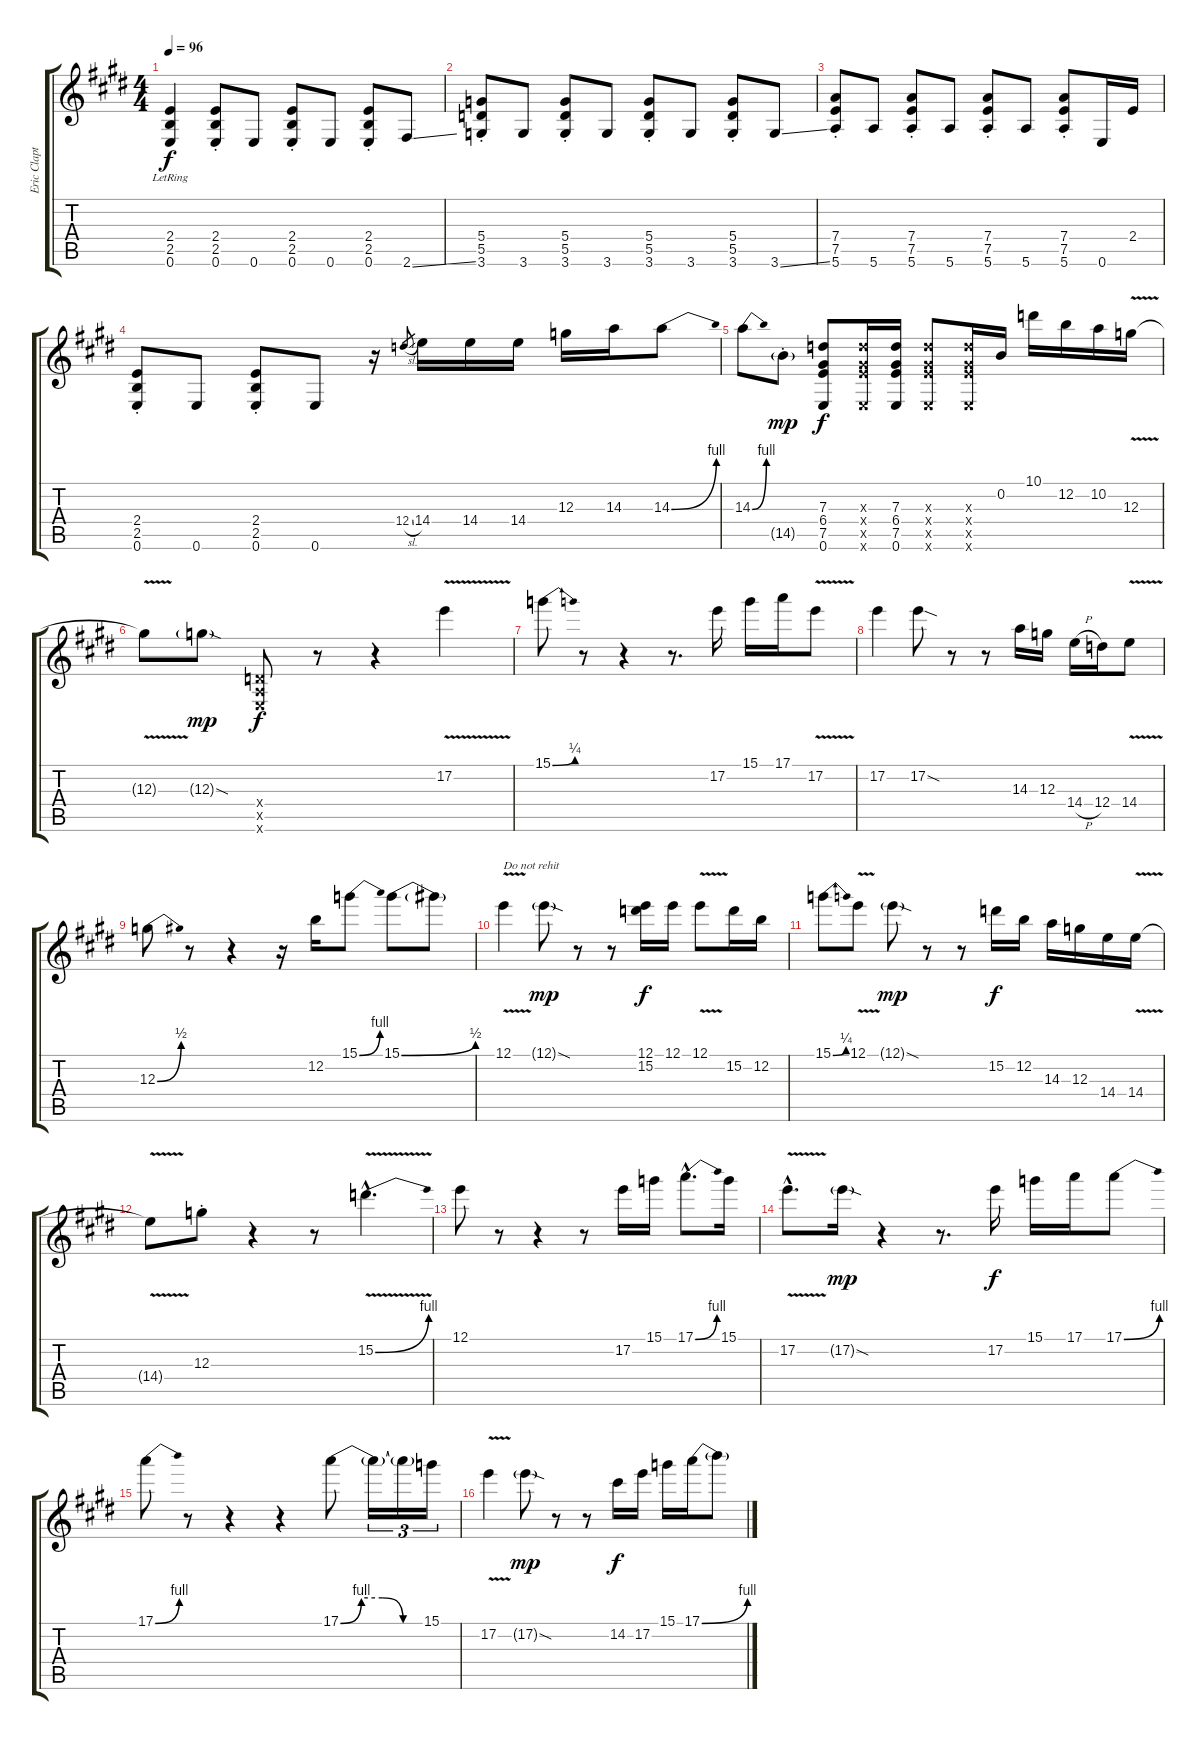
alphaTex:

\track ("Eric Clapton" "Eric Clapt") {instrument distortionguitar}
\staff {score tabs}
\tuning (E4 B3 G3 D3 A2 E2) {hide}
\ts (4 4)
\tempo 96
\clef g2
\ks e
(2.4{lr} 2.5{lr} 0.6{lr}).4{dy f} (2.4{st} 2.5{st} 0.6{st}).8 0.6.8 (2.4{st} 2.5{st} 0.6{st}).8 0.6.8 (2.4{st} 2.5{st} 0.6{st}).8 2.6{ss}.8 |
(5.4{st} 5.5{st} 3.6{st}).8 3.6.8 (5.4{st} 5.5{st} 3.6{st}).8 3.6.8 (5.4{st} 5.5{st} 3.6{st}).8 3.6.8 (5.4{st} 5.5{st} 3.6{st}).8 3.6{ss}.8 |
(7.4{st} 7.5{st} 5.6{st}).8 5.6.8 (7.4{st} 7.5{st} 5.6{st}).8 5.6.8 (7.4{st} 7.5{st} 5.6{st}).8 5.6.8 (7.4{st} 7.5{st} 5.6{st}).8 0.6.16 2.4.16 |
(2.4{st} 2.5{st} 0.6{st}).8 0.6.8 (2.4{st} 2.5{st} 0.6{st}).8 0.6.8 r.16 12.4{sl}.8{gr} 14.4.16 14.4.16 14.4.16 12.3.16 14.3.16 14.3{be (bend 0 0 60 4)}.8 |
14.3{be (bend 0 0 60 4)}.8 14.5{g st}.8{dy mp} (7.3 6.4 7.5 0.6).8{dy f} (7.3{x} 6.4{x} 7.5{x} 0.6{x}).16 (7.3 6.4 7.5 0.6).16 (7.3{x} 6.4{x} 7.5{x} 0.6{x}).8 (7.3{x} 6.4{x} 7.5{x} 0.6{x}).16 0.2.16 10.1.16 12.2.16 10.2.16 12.3{v}.16 |
12.3{t}.8 12.3{sod g}.8{dy mp} (0.4{x} 0.5{x} 0.6{x}).8{dy f} r.8 r.4 17.2{v}.4 |
15.1{be (bend 0 0 60 1)}.8 r.8 r.4 r.8{d} 17.2.16 15.1.16 17.1.16 17.2{v}.8 |
17.2.4 17.2{sod}.8 r.8 r.8 14.3.16 12.3.16 14.4{h}.16 12.4.16 14.4{v}.8 |
12.3{be (bend 0 0 60 2)}.8 r.8 r.4 r.16 12.2.16 15.1{be (bend 0 0 60 4)}.8 15.1{be (bend 0 0 60 2)}.8 15.1{t}.8 |
12.1{v}.4{txt "Do not rehit"} 12.1{sod g}.8{dy mp} r.8 r.8 (12.1 15.2).16{dy f} 12.1.16 12.1{v}.8 15.2.16 12.2.16 |
15.1{be (bend 0 0 60 1)}.8 12.1{v}.8 12.1{sod g}.8{dy mp} r.8 r.8 15.2.16{dy f} 12.2.16 14.3.16 12.3.16 14.4.16 14.4{v}.16 |
14.4{t}.8 12.3{st}.8 r.4 r.8 15.2{be (bend 0 0 60 4) v hac}.4{d} |
12.1.8 r.8 r.4 r.8 17.2.16 15.1.16 17.1{be (bend 0 0 60 4) hac}.8{d} 15.1.16 |
17.2{v hac}.8{d} 17.2{sod g}.16{dy mp} r.4 r.8{d} 17.2.16{dy f} 15.1.16 17.1.16 17.1{be (bend 0 0 60 4)}.8 |
17.1{be (bend 0 0 60 4)}.8 r.8 r.4 r.4 17.1{be (custom 0 0 15 4 30 4 45 0 60 0)}.8 17.1{t}.16{tu (3 2)} 17.1{t}.16{tu (3 2)} 15.1.16{tu (3 2)} |
17.2{v}.4 17.2{sod g}.8{dy mp} r.8 r.8 14.2.16{dy f} 17.2.16 15.1.16 17.1{be (bend 0 0 60 4)}.16 17.1{t}.8
